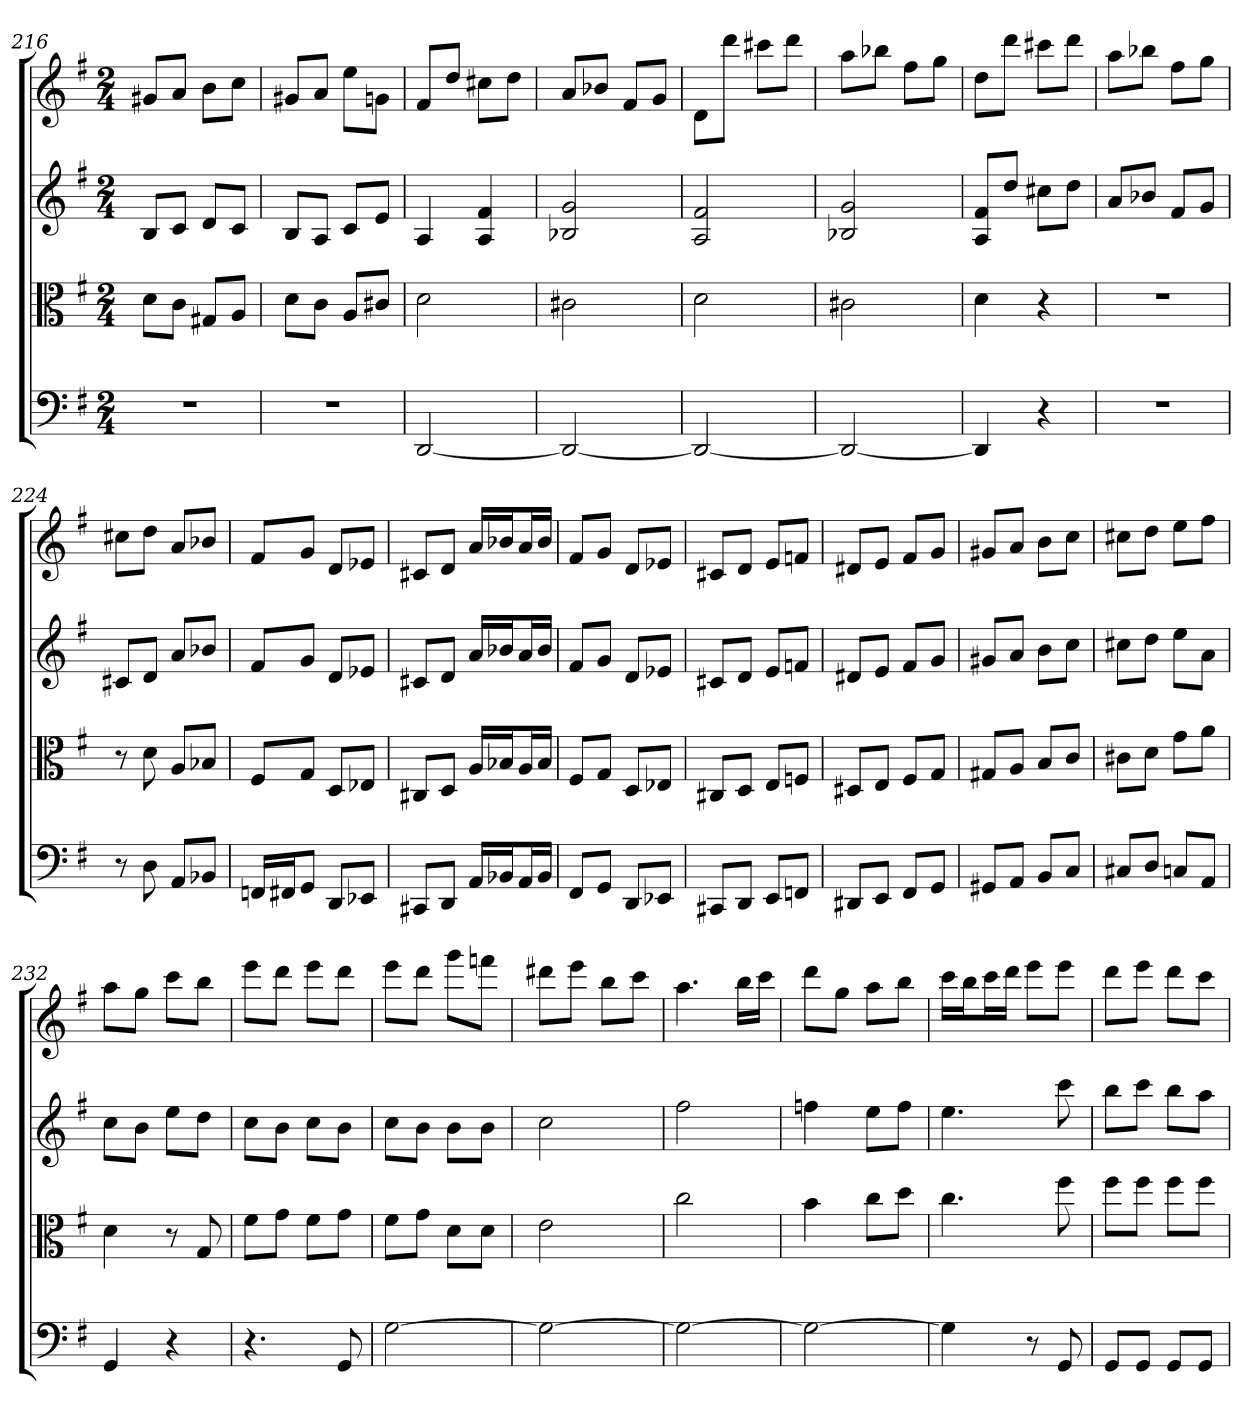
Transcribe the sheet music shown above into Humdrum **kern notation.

**kern	**kern	**kern	**kern
*part4	*part3	*part2	*part1
*staff4	*staff3	*staff2	*staff1
*clefF4	*clefC3	*	*
*k[f#]	*k[f#]	*k[f#]	*k[f#]
*G:	*G:	*G:	*G:
*M2/4	*M2/4	*M2/4	*M2/4
=216	=216	=216	=216
2r	8d\L	8BL	8g#XL
.	8c\J	8cJ	8aJ
.	8G#X/L	8dL	8bL
.	8A/J	8cJ	8ccJ
=217	=217	=217	=217
2r	8d\L	8BL	8g#XL
.	8c\J	8AJ	8aJ
.	8A/L	8cL	8eeL
.	8c#X/J	8eJ	8gnJ
=218	=218	=218	=218
[2DD	2d	4A	8f#L
.	.	.	8ddJ
.	.	4A 4f#	8cc#XL
.	.	.	8ddJ
=219	=219	=219	=219
2DD_	2c#X	2B-X 2g	8aL
.	.	.	8b-XJ
.	.	.	8f#L
.	.	.	8gJ
=220	=220	=220	=220
2DD_	2d	2A 2f#	8dL
.	.	.	8dddJ
.	.	.	8ccc#XL
.	.	.	8dddJ
=221	=221	=221	=221
2DD_	2c#X	2B-X 2g	8aaL
.	.	.	8bb-XJ
.	.	.	8ff#L
.	.	.	8ggJ
=222	=222	=222	=222
4DD]	4d	8A 8f#L	8ddL
.	.	8ddJ	8dddJ
4r	4r	8cc#XL	8ccc#XL
.	.	8ddJ	8dddJ
=223	=223	=223	=223
2r	2r	8aL	8aaL
.	.	8b-XJ	8bb-XJ
.	.	8f#L	8ff#L
.	.	8gJ	8ggJ
=224	=224	=224	=224
8r	8r	8c#XL	8cc#XL
8D	8d	8dJ	8ddJ
8AA/L	8A/L	8aL	8aL
8BB-X/J	8B-X/J	8b-XJ	8b-XJ
=225	=225	=225	=225
16FFn/LL	8F#/L	8f#L	8f#L
16FF#X/J	.	.	.
8GG/J	8G/J	8gJ	8gJ
8DD/L	8D/L	8dL	8dL
8EE-X/J	8E-X/J	8e-XJ	8e-XJ
=226	=226	=226	=226
8CC#X/L	8C#X/L	8c#XL	8c#XL
8DD/J	8D/J	8dJ	8dJ
16AA/LL	16A/LL	16aLL	16aLL
16BB-X/J	16B-X/J	16b-XJ	16b-XJ
16AA/L	16A/L	16aL	16aL
16BB-/JJ	16B-/JJ	16b-JJ	16b-JJ
=227	=227	=227	=227
8FF#/L	8F#/L	8f#L	8f#L
8GG/J	8G/J	8gJ	8gJ
8DD/L	8D/L	8dL	8dL
8EE-X/J	8E-X/J	8e-XJ	8e-XJ
=228	=228	=228	=228
8CC#X/L	8C#X/L	8c#XL	8c#XL
8DD/J	8D/J	8dJ	8dJ
8EE/L	8E/L	8eL	8eL
8FFn/J	8Fn/J	8fnJ	8fnJ
=229	=229	=229	=229
8DD#X/L	8D#X/L	8d#XL	8d#XL
8EE/J	8E/J	8eJ	8eJ
8FF#/L	8F#/L	8f#L	8f#L
8GG/J	8G/J	8gJ	8gJ
=230	=230	=230	=230
8GG#X/L	8G#X/L	8g#XL	8g#XL
8AA/J	8A/J	8aJ	8aJ
8BB/L	8B/L	8bL	8bL
8C/J	8c/J	8ccJ	8ccJ
=231	=231	=231	=231
8C#X/L	8c#X\L	8cc#XL	8cc#XL
8D/J	8d\J	8ddJ	8ddJ
8Cn/L	8g\L	8eeL	8eeL
8AA/J	8a\J	8aJ	8ff#J
=232	=232	=232	=232
4GG	4d	8ccL	8aaL
.	.	8bJ	8ggJ
4r	8r	8eeL	8cccL
.	8G	8ddJ	8bbJ
=233	=233	=233	=233
4.r	8f#\L	8ccL	8eeeL
.	8g\J	8bJ	8dddJ
.	8f#\L	8ccL	8eeeL
8GG	8g\J	8bJ	8dddJ
=234	=234	=234	=234
[2G	8f#\L	8ccL	8eeeL
.	8g\J	8bJ	8dddJ
.	8d\L	8bL	8gggL
.	8d\J	8bJ	8fffnJ
=235	=235	=235	=235
2G_	2e	2cc	8ddd#XL
.	.	.	8eeeJ
.	.	.	8bbL
.	.	.	8cccJ
=236	=236	=236	=236
2G_	2cc	2ff#	4.aa
.	.	.	16bbLL
.	.	.	16cccJJ
=237	=237	=237	=237
2G_	4b	4ffn	8dddL
.	.	.	8ggJ
.	8cc\L	8eeL	8aaL
.	8dd\J	8ffJ	8bbJ
=238	=238	=238	=238
4G]	4.cc	4.ee	16cccLL
.	.	.	16bbJ
.	.	.	16cccL
.	.	.	16dddJJ
8r	.	.	8eeeL
8GG	8ff#	8ccc	8eeeJ
=239	=239	=239	=239
8GG/L	8ff#\L	8bbL	8dddL
8GG/J	8ff#\J	8cccJ	8eeeJ
8GG/L	8ff#\L	8bbL	8dddL
8GG/J	8ff#\J	8aaJ	8cccJ
=	=	=	=
*-	*-	*-	*-
